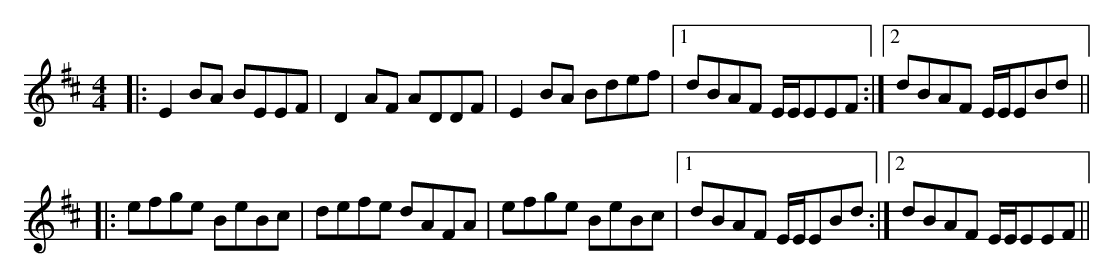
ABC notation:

X:1
M:4/4
K:Edor
|:E2BA BEEF|D2AF ADDF|E2BA Bdef|1 dBAF E/E/EEF:|2 dBAF E/E/EBd||
|:efge BeBc|defe dAFA|efge BeBc|1 dBAF E/E/EBd:|2 dBAF E/E/EEF||
